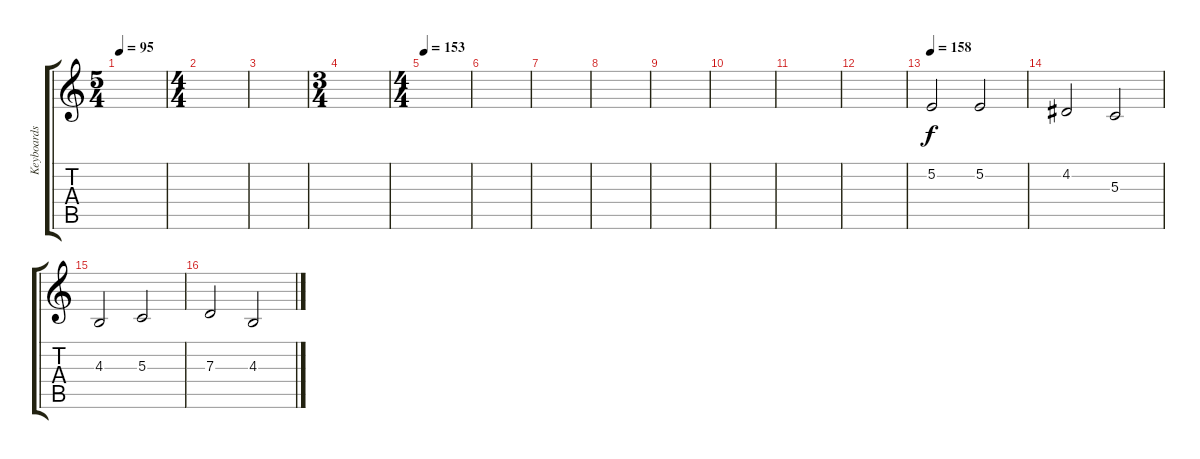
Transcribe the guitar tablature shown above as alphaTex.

\track ("Keyboards" "Keyboards") {instrument churchorgan}
\staff {score tabs}
\tuning (E4 B3 G3 D3 A2 E2) {hide}
\ts (5 4)
\tempo 95
\clef g2
\ks c
|
\ts (4 4)
|
|
\ts (3 4)
|
\ts (4 4)
\tempo 153
|
|
|
|
|
|
|
|
\tempo 158
5.2.2 5.2.2 |
4.2.2 5.3.2 |
4.3.2 5.3.2 |
7.3.2 4.3.2
